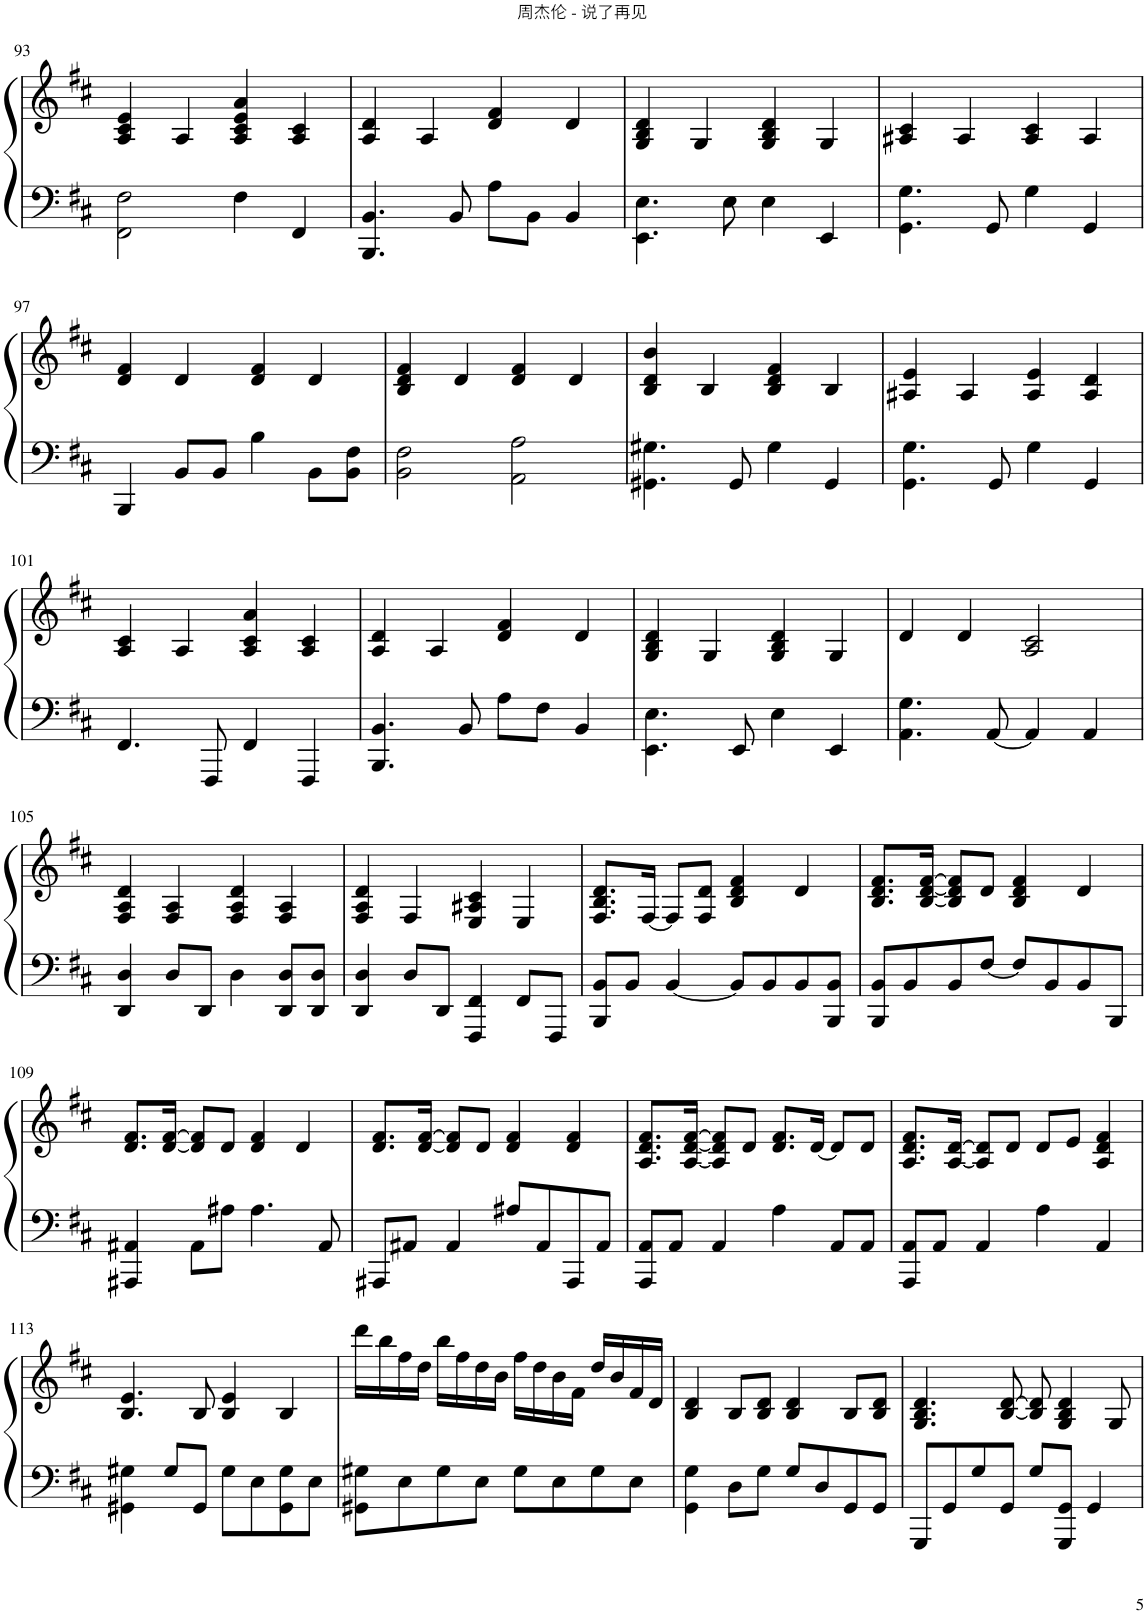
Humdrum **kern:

**kern	**kern
*part1	*part1
*staff2	*staff1
*I"Piano	*
*I'Pno.	*
!!LO:PB:g=z
*clefF4	*clefG2
*k[f#c#]	*k[f#c#]
*M4/4	*M4/4
=93	=93
2FF#\ 2F#\	4A/ 4c#/ 4e/
.	4A/
4F#\	4A/ 4c#/ 4e/ 4a/
4FF#/	4A/ 4c#/
=94	=94
4.BBB/ 4.BB/	4A/ 4d/
.	4A/
8BB/	.
8A\L	4d/ 4f#/
8BB\J	.
4BB/	4d/
=95	=95
4.EE\ 4.E\	4G/ 4B/ 4d/
.	4G/
8E\	.
4E\	4G/ 4B/ 4d/
4EE/	4G/
=96	=96
4.GG\ 4.G\	4A#X/ 4c#/
.	4A#/
8GG/	.
4G\	4A#/ 4c#/
4GG/	4A#/
!!LO:LB:g=z
=97	=97
4BBB/	4d/ 4f#/
8BB/L	4d/
8BB/J	.
4B\	4d/ 4f#/
8BB\L	4d/
8BB\ 8F#\J	.
=98	=98
2BB\ 2F#\	4B/ 4d/ 4f#/
.	4d/
2AA\ 2A\	4d/ 4f#/
.	4d/
=99	=99
4.GG#X\ 4.G#X\	4B/ 4d/ 4b/
.	4B/
8GG#/	.
4G#\	4B/ 4d/ 4f#/
4GG#/	4B/
=100	=100
4.GG\ 4.G\	4A#X/ 4e/
.	4A#/
8GG/	.
4G\	4A#/ 4e/
4GG/	4A#/ 4d/
!!LO:LB:g=z
=101	=101
4.FF#/	4A/ 4c#/
.	4A/
8FFF#/	.
4FF#/	4A/ 4c#/ 4a/
4FFF#/	4A/ 4c#/
=102	=102
4.BBB/ 4.BB/	4A/ 4d/
.	4A/
8BB/	.
8A\L	4d/ 4f#/
8F#\J	.
4BB/	4d/
=103	=103
4.EE\ 4.E\	4G/ 4B/ 4d/
.	4G/
8EE/	.
4E\	4G/ 4B/ 4d/
4EE/	4G/
=104	=104
4.AA\ 4.G\	4d/
.	4d/
[8AA/	.
4AA/]	2A/ 2c#/
4AA/	.
!!LO:LB:g=z
=105	=105
4DD/ 4D/	4F#/ 4A/ 4d/
8D/L	4F#/ 4A/
8DD/J	.
4D\	4F#/ 4A/ 4d/
8DD/ 8D/L	4F#/ 4A/
8DD/ 8D/J	.
=106	=106
4DD/ 4D/	4F#/ 4A/ 4d/
8D/L	4F#/
8DD/J	.
4FFF#/ 4FF#/	4E/ 4A#X/ 4c#/
8FF#/L	4E/
8FFF#/J	.
=107	=107
8BBB/ 8BB/L	8.F#/ 8.B/ 8.d/L
8BB/J	.
.	[16F#/Jk
[4BB/	8F#/L]
.	8F#/ 8d/J
8BB/L]	4B/ 4d/ 4f#/
8BB/	.
8BB/	4d/
8BBB/ 8BB/J	.
=108	=108
8BBB/ 8BB/L	8.B/ 8.d/ 8.f#/L
8BB/	.
.	[16B/ [16d/ [16f#/Jk
8BB/	8B/] 8d/] 8f#/]L
[8F#/J	8d/J
8F#/L]	4B/ 4d/ 4f#/
8BB/	.
8BB/	4d/
8BBB/J	.
!!LO:LB:g=z
=109	=109
4AAA#X/ 4AA#X/	8.d/ 8.f#/L
.	[16d/ [16f#/Jk
8AA#\L	8d/] 8f#/]L
8A#X\J	8d/J
4.A#\	4d/ 4f#/
.	4d/
8AA#/	.
=110	=110
8AAA#X/L	8.d/ 8.f#/L
8AA#X/J	.
.	[16d/ [16f#/Jk
4AA#/	8d/] 8f#/]L
.	8d/J
8A#X/L	4d/ 4f#/
8AA#/	.
8AAA#/	4d/ 4f#/
8AA#/J	.
=111	=111
8AAA/ 8AA/L	8.A/ 8.d/ 8.f#/L
8AA/J	.
.	[16A/ [16d/ [16f#/Jk
4AA/	8A/] 8d/] 8f#/]L
.	8d/J
4A\	8.d/ 8.f#/L
.	[16d/Jk
8AA/L	8d/L]
8AA/J	8d/J
=112	=112
8AAA/ 8AA/L	8.A/ 8.d/ 8.f#/L
8AA/J	.
.	[16A/ [16d/Jk
4AA/	8A/] 8d/]L
.	8d/J
4A\	8d/L
.	8e/J
4AA/	4A/ 4d/ 4f#/
!!LO:LB:g=z
=113	=113
4GG#X\ 4G#X\	4.B/ 4.e/
8G#/L	.
8GG#/J	8B/
8G#\L	4B/ 4e/
8E\	.
8GG#\ 8G#\	4B/
8E\J	.
=114	=114
8GG#X\ 8G#X\L	16ddd\LL
.	16bb\
8E\	16ff#\
.	16dd\JJ
8G#\	16bb\LL
.	16ff#\
8E\J	16dd\
.	16b\JJ
8G#\L	16ff#\LL
.	16dd\
8E\	16b\
.	16f#\JJ
8G#\	16dd/LL
.	16b/
8E\J	16f#/
.	16d/JJ
=115	=115
4GG\ 4G\	4B/ 4d/
8D\L	8B/L
8G\J	8B/ 8d/J
8G/L	4B/ 4d/
8D/	.
8GG/	8B/L
8GG/J	8B/ 8d/J
=116	=116
8GGG/L	4.G/ 4.B/ 4.d/
8GG/	.
8G/	.
8GG/J	[8B/ [8d/
8G/L	8B/] 8d/]
8GGG/ 8GG/J	4G/ 4B/ 4d/
4GG/	.
.	8G/
=	=
*-	*-
